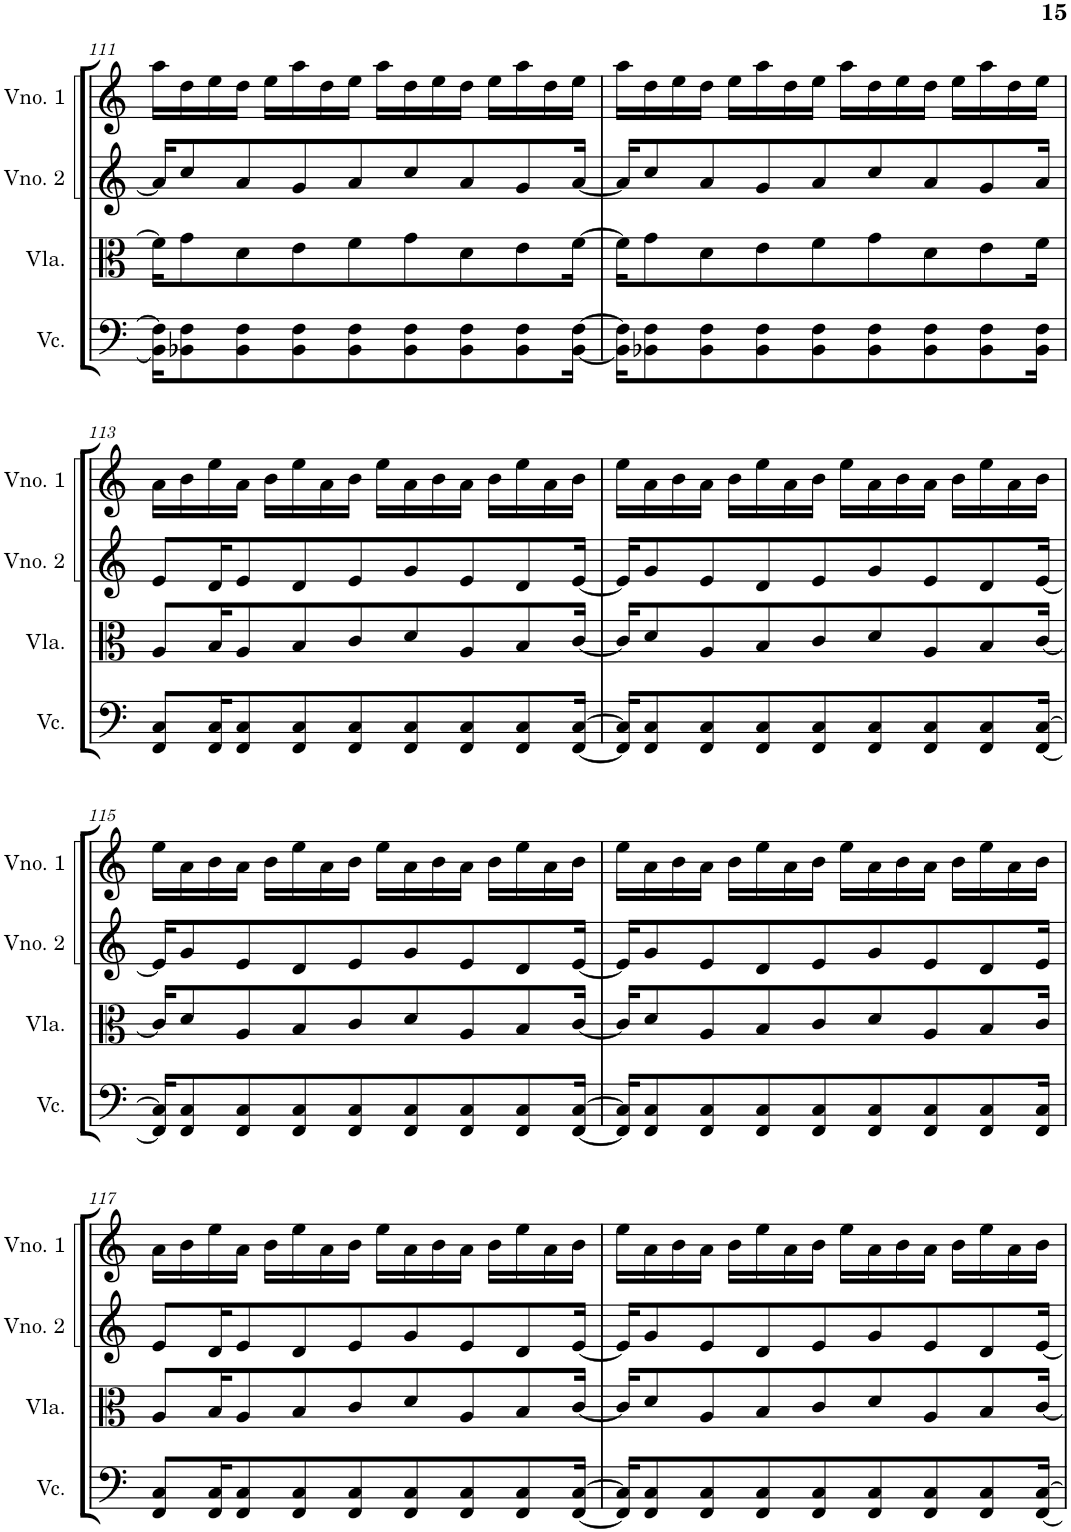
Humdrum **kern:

**kern	**kern	**kern	**kern
*part4	*part3	*part2	*part1
*staff4	*staff3	*staff2	*staff1
*I"Violoncelo	*I"Viola	*I"Violino 2	*I"Violino 1
*I'Vc.	*I'Vla.	*I'Vno. 2	*I'Vno. 1
!!LO:PB:g=z
*clefF4	*clefC3	*clefG2	*clefG2
*k[]	*k[]	*k[]	*k[]
*M4/4	*M4/4	*M4/4	*M4/4
=111	=111	=111	=111
16BB-\] 16F\]KL	16f\KL]	16a/KL]	16aa\LL
8BB-X\ 8F\	8g\	8cc/	16dd\
.	.	.	16ee\
8BB-\ 8F\	8d\	8a/	16dd\JJ
.	.	.	16ee\LL
8BB-\ 8F\	8e\	8g/	16aa\
.	.	.	16dd\
8BB-\ 8F\	8f\	8a/	16ee\JJ
.	.	.	16aa\LL
8BB-\ 8F\	8g\	8cc/	16dd\
.	.	.	16ee\
8BB-\ 8F\	8d\	8a/	16dd\JJ
.	.	.	16ee\LL
8BB-\ 8F\	8e\	8g/	16aa\
.	.	.	16dd\
[16BB-\ [16F\Jk	[16f\Jk	[16a/Jk	16ee\JJ
=112	=112	=112	=112
16BB-\] 16F\]KL	16f\KL]	16a/KL]	16aa\LL
8BB-X\ 8F\	8g\	8cc/	16dd\
.	.	.	16ee\
8BB-\ 8F\	8d\	8a/	16dd\JJ
.	.	.	16ee\LL
8BB-\ 8F\	8e\	8g/	16aa\
.	.	.	16dd\
8BB-\ 8F\	8f\	8a/	16ee\JJ
.	.	.	16aa\LL
8BB-\ 8F\	8g\	8cc/	16dd\
.	.	.	16ee\
8BB-\ 8F\	8d\	8a/	16dd\JJ
.	.	.	16ee\LL
8BB-\ 8F\	8e\	8g/	16aa\
.	.	.	16dd\
16BB-\ 16F\Jk	16f\Jk	16a/Jk	16ee\JJ
!!LO:LB:g=z
=113	=113	=113	=113
8FF/ 8C/L	8A/L	8e/L	16a\LL
.	.	.	16b\
16FF/ 16C/K	16B/K	16d/K	16ee\
8FF/ 8C/	8A/	8e/	16a\JJ
.	.	.	16b\LL
8FF/ 8C/	8B/	8d/	16ee\
.	.	.	16a\
8FF/ 8C/	8c/	8e/	16b\JJ
.	.	.	16ee\LL
8FF/ 8C/	8d/	8g/	16a\
.	.	.	16b\
8FF/ 8C/	8A/	8e/	16a\JJ
.	.	.	16b\LL
8FF/ 8C/	8B/	8d/	16ee\
.	.	.	16a\
[16FF/ [16C/Jk	[16c/Jk	[16e/Jk	16b\JJ
=114	=114	=114	=114
16FF/] 16C/]KL	16c/KL]	16e/KL]	16ee\LL
8FF/ 8C/	8d/	8g/	16a\
.	.	.	16b\
8FF/ 8C/	8A/	8e/	16a\JJ
.	.	.	16b\LL
8FF/ 8C/	8B/	8d/	16ee\
.	.	.	16a\
8FF/ 8C/	8c/	8e/	16b\JJ
.	.	.	16ee\LL
8FF/ 8C/	8d/	8g/	16a\
.	.	.	16b\
8FF/ 8C/	8A/	8e/	16a\JJ
.	.	.	16b\LL
8FF/ 8C/	8B/	8d/	16ee\
.	.	.	16a\
[16FF/ [16C/Jk	[16c/Jk	[16e/Jk	16b\JJ
!!LO:LB:g=z
=115	=115	=115	=115
16FF/] 16C/]KL	16c/KL]	16e/KL]	16ee\LL
8FF/ 8C/	8d/	8g/	16a\
.	.	.	16b\
8FF/ 8C/	8A/	8e/	16a\JJ
.	.	.	16b\LL
8FF/ 8C/	8B/	8d/	16ee\
.	.	.	16a\
8FF/ 8C/	8c/	8e/	16b\JJ
.	.	.	16ee\LL
8FF/ 8C/	8d/	8g/	16a\
.	.	.	16b\
8FF/ 8C/	8A/	8e/	16a\JJ
.	.	.	16b\LL
8FF/ 8C/	8B/	8d/	16ee\
.	.	.	16a\
[16FF/ [16C/Jk	[16c/Jk	[16e/Jk	16b\JJ
=116	=116	=116	=116
16FF/] 16C/]KL	16c/KL]	16e/KL]	16ee\LL
8FF/ 8C/	8d/	8g/	16a\
.	.	.	16b\
8FF/ 8C/	8A/	8e/	16a\JJ
.	.	.	16b\LL
8FF/ 8C/	8B/	8d/	16ee\
.	.	.	16a\
8FF/ 8C/	8c/	8e/	16b\JJ
.	.	.	16ee\LL
8FF/ 8C/	8d/	8g/	16a\
.	.	.	16b\
8FF/ 8C/	8A/	8e/	16a\JJ
.	.	.	16b\LL
8FF/ 8C/	8B/	8d/	16ee\
.	.	.	16a\
16FF/ 16C/Jk	16c/Jk	16e/Jk	16b\JJ
!!LO:LB:g=z
=117	=117	=117	=117
8FF/ 8C/L	8A/L	8e/L	16a\LL
.	.	.	16b\
16FF/ 16C/K	16B/K	16d/K	16ee\
8FF/ 8C/	8A/	8e/	16a\JJ
.	.	.	16b\LL
8FF/ 8C/	8B/	8d/	16ee\
.	.	.	16a\
8FF/ 8C/	8c/	8e/	16b\JJ
.	.	.	16ee\LL
8FF/ 8C/	8d/	8g/	16a\
.	.	.	16b\
8FF/ 8C/	8A/	8e/	16a\JJ
.	.	.	16b\LL
8FF/ 8C/	8B/	8d/	16ee\
.	.	.	16a\
[16FF/ [16C/Jk	[16c/Jk	[16e/Jk	16b\JJ
=118	=118	=118	=118
16FF/] 16C/]KL	16c/KL]	16e/KL]	16ee\LL
8FF/ 8C/	8d/	8g/	16a\
.	.	.	16b\
8FF/ 8C/	8A/	8e/	16a\JJ
.	.	.	16b\LL
8FF/ 8C/	8B/	8d/	16ee\
.	.	.	16a\
8FF/ 8C/	8c/	8e/	16b\JJ
.	.	.	16ee\LL
8FF/ 8C/	8d/	8g/	16a\
.	.	.	16b\
8FF/ 8C/	8A/	8e/	16a\JJ
.	.	.	16b\LL
8FF/ 8C/	8B/	8d/	16ee\
.	.	.	16a\
[16FF/ [16C/Jk	[16c/Jk	[16e/Jk	16b\JJ
=	=	=	=
*-	*-	*-	*-
